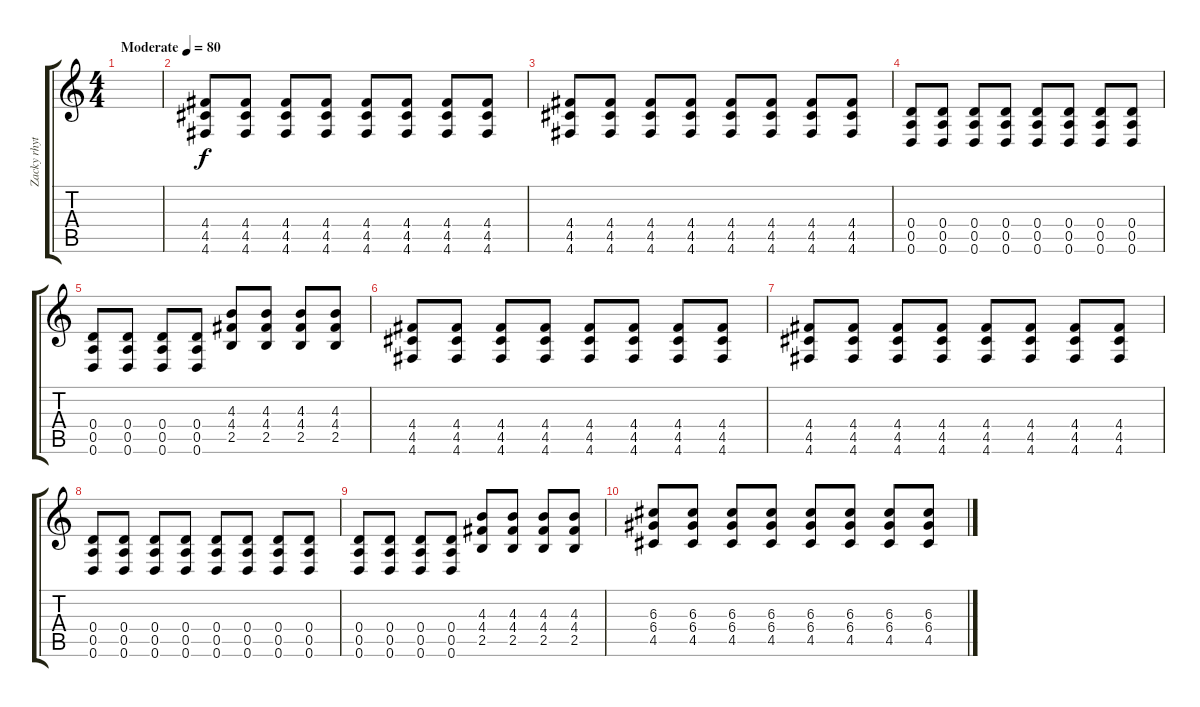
\track ("Zacky rhytm" "Zacky rhyt") {instrument distortionguitar}
\staff {score tabs}
\tuning (E4 B3 G3 D3 A2 D2) {hide}
\ts (4 4)
\tempo (80 "Moderate")
\clef g2
\ks c
|
(4.4 4.5 4.6).8 (4.4 4.5 4.6).8 (4.4 4.5 4.6).8 (4.4 4.5 4.6).8 (4.4 4.5 4.6).8 (4.4 4.5 4.6).8 (4.4 4.5 4.6).8 (4.4 4.5 4.6).8 |
(4.4 4.5 4.6).8 (4.4 4.5 4.6).8 (4.4 4.5 4.6).8 (4.4 4.5 4.6).8 (4.4 4.5 4.6).8 (4.4 4.5 4.6).8 (4.4 4.5 4.6).8 (4.4 4.5 4.6).8 |
(0.4 0.5 0.6).8 (0.4 0.5 0.6).8 (0.4 0.5 0.6).8 (0.4 0.5 0.6).8 (0.4 0.5 0.6).8 (0.4 0.5 0.6).8 (0.4 0.5 0.6).8 (0.4 0.5 0.6).8 |
(0.4 0.5 0.6).8 (0.4 0.5 0.6).8 (0.4 0.5 0.6).8 (0.4 0.5 0.6).8 (4.3 4.4 2.5).8 (4.3 4.4 2.5).8 (4.3 4.4 2.5).8 (4.3 4.4 2.5).8 |
(4.4 4.5 4.6).8 (4.4 4.5 4.6).8 (4.4 4.5 4.6).8 (4.4 4.5 4.6).8 (4.4 4.5 4.6).8 (4.4 4.5 4.6).8 (4.4 4.5 4.6).8 (4.4 4.5 4.6).8 |
(4.4 4.5 4.6).8 (4.4 4.5 4.6).8 (4.4 4.5 4.6).8 (4.4 4.5 4.6).8 (4.4 4.5 4.6).8 (4.4 4.5 4.6).8 (4.4 4.5 4.6).8 (4.4 4.5 4.6).8 |
(0.4 0.5 0.6).8 (0.4 0.5 0.6).8 (0.4 0.5 0.6).8 (0.4 0.5 0.6).8 (0.4 0.5 0.6).8 (0.4 0.5 0.6).8 (0.4 0.5 0.6).8 (0.4 0.5 0.6).8 |
(0.4 0.5 0.6).8 (0.4 0.5 0.6).8 (0.4 0.5 0.6).8 (0.4 0.5 0.6).8 (4.3 4.4 2.5).8 (4.3 4.4 2.5).8 (4.3 4.4 2.5).8 (4.3 4.4 2.5).8 |
(6.3 6.4 4.5).8 (6.3 6.4 4.5).8 (6.3 6.4 4.5).8 (6.3 6.4 4.5).8 (6.3 6.4 4.5).8 (6.3 6.4 4.5).8 (6.3 6.4 4.5).8 (6.3 6.4 4.5).8
